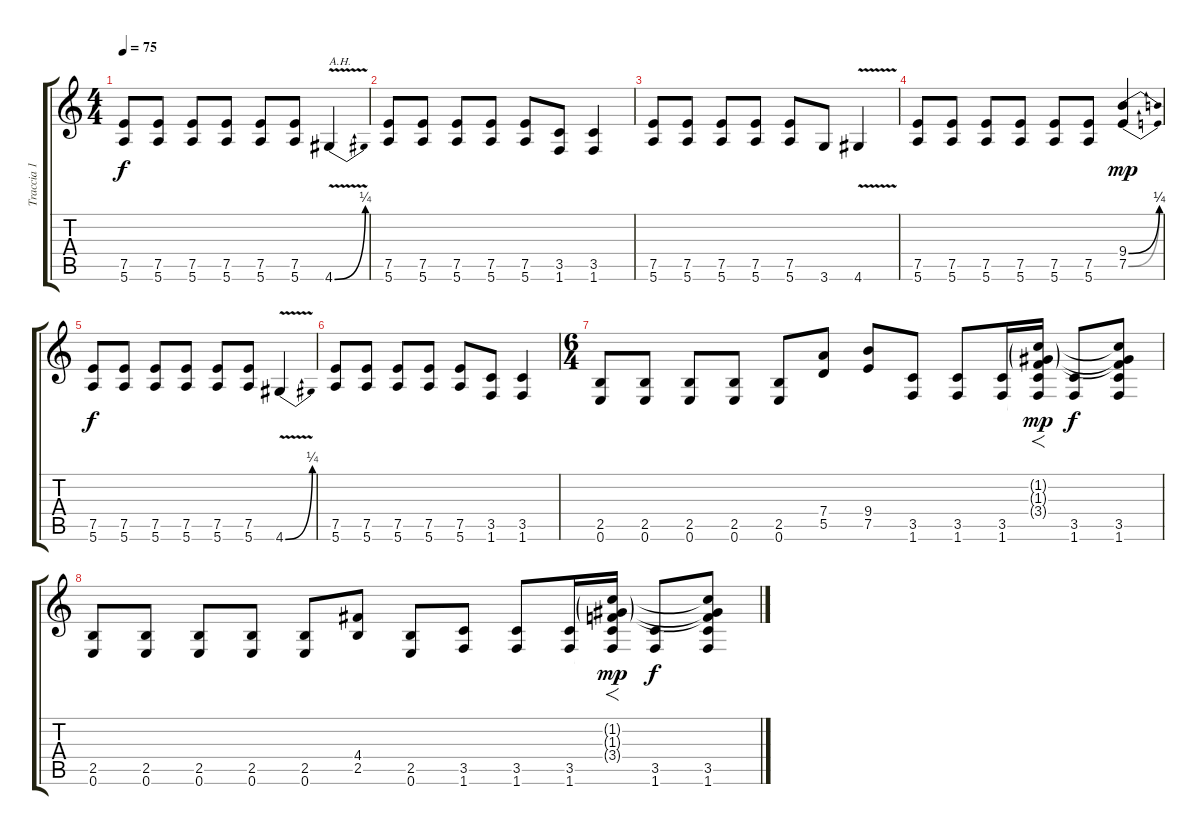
\track ("Traccia 1" "Traccia 1") {instrument distortionguitar}
\staff {score tabs}
\tuning (E4 B3 G3 D3 A2 E2) {hide}
\ts (4 4)
\tempo 75
\clef g2
\ks c
(7.5 5.6).8{dy f} (7.5 5.6).8 (7.5 5.6).8 (7.5 5.6).8 (7.5 5.6).8 (7.5 5.6).8 4.6{be (bend 0 0 60 1) v}.4{txt "A.H."} |
(7.5 5.6).8 (7.5 5.6).8 (7.5 5.6).8 (7.5 5.6).8 (7.5 5.6).8 (3.5 1.6).8 (3.5 1.6).4 |
(7.5 5.6).8 (7.5 5.6).8 (7.5 5.6).8 (7.5 5.6).8 (7.5 5.6).8 3.6.8 4.6{v}.4 |
(7.5 5.6).8 (7.5 5.6).8 (7.5 5.6).8 (7.5 5.6).8 (7.5 5.6).8 (7.5 5.6).8 (9.4{be (bend 0 0 60 1)} 7.5{be (bend 0 0 60 1)}).4{dy mp} |
(7.5 5.6).8{dy f} (7.5 5.6).8 (7.5 5.6).8 (7.5 5.6).8 (7.5 5.6).8 (7.5 5.6).8 4.6{be (bend 0 0 60 1) v}.4 |
(7.5 5.6).8 (7.5 5.6).8 (7.5 5.6).8 (7.5 5.6).8 (7.5 5.6).8 (3.5 1.6).8 (3.5 1.6).4 |
\ts (6 4)
(2.5 0.6).8 (2.5 0.6).8 (2.5 0.6).8 (2.5 0.6).8 (2.5 0.6).8 (7.4 5.5).8 (9.4 7.5).8 (3.5 1.6).8 (3.5 1.6).8 (3.5 1.6).16 (1.2{g} 1.3{g} 3.4{g} 3.5{t} 1.6{t}).16{f dy mp} (3.5 1.6).8{dy f} (1.2{t} 1.3{t} 3.4{t} 3.5 1.6).8 |
(2.5 0.6).8 (2.5 0.6).8 (2.5 0.6).8 (2.5 0.6).8 (2.5 0.6).8 (4.4 2.5).8 (2.5 0.6).8 (3.5 1.6).8 (3.5 1.6).8 (3.5 1.6).16 (1.2{g} 1.3{g} 3.4{g} 3.5{t} 1.6{t}).16{f dy mp} (3.5 1.6).8{dy f} (1.2{t} 1.3{t} 3.4{t} 3.5 1.6).8
